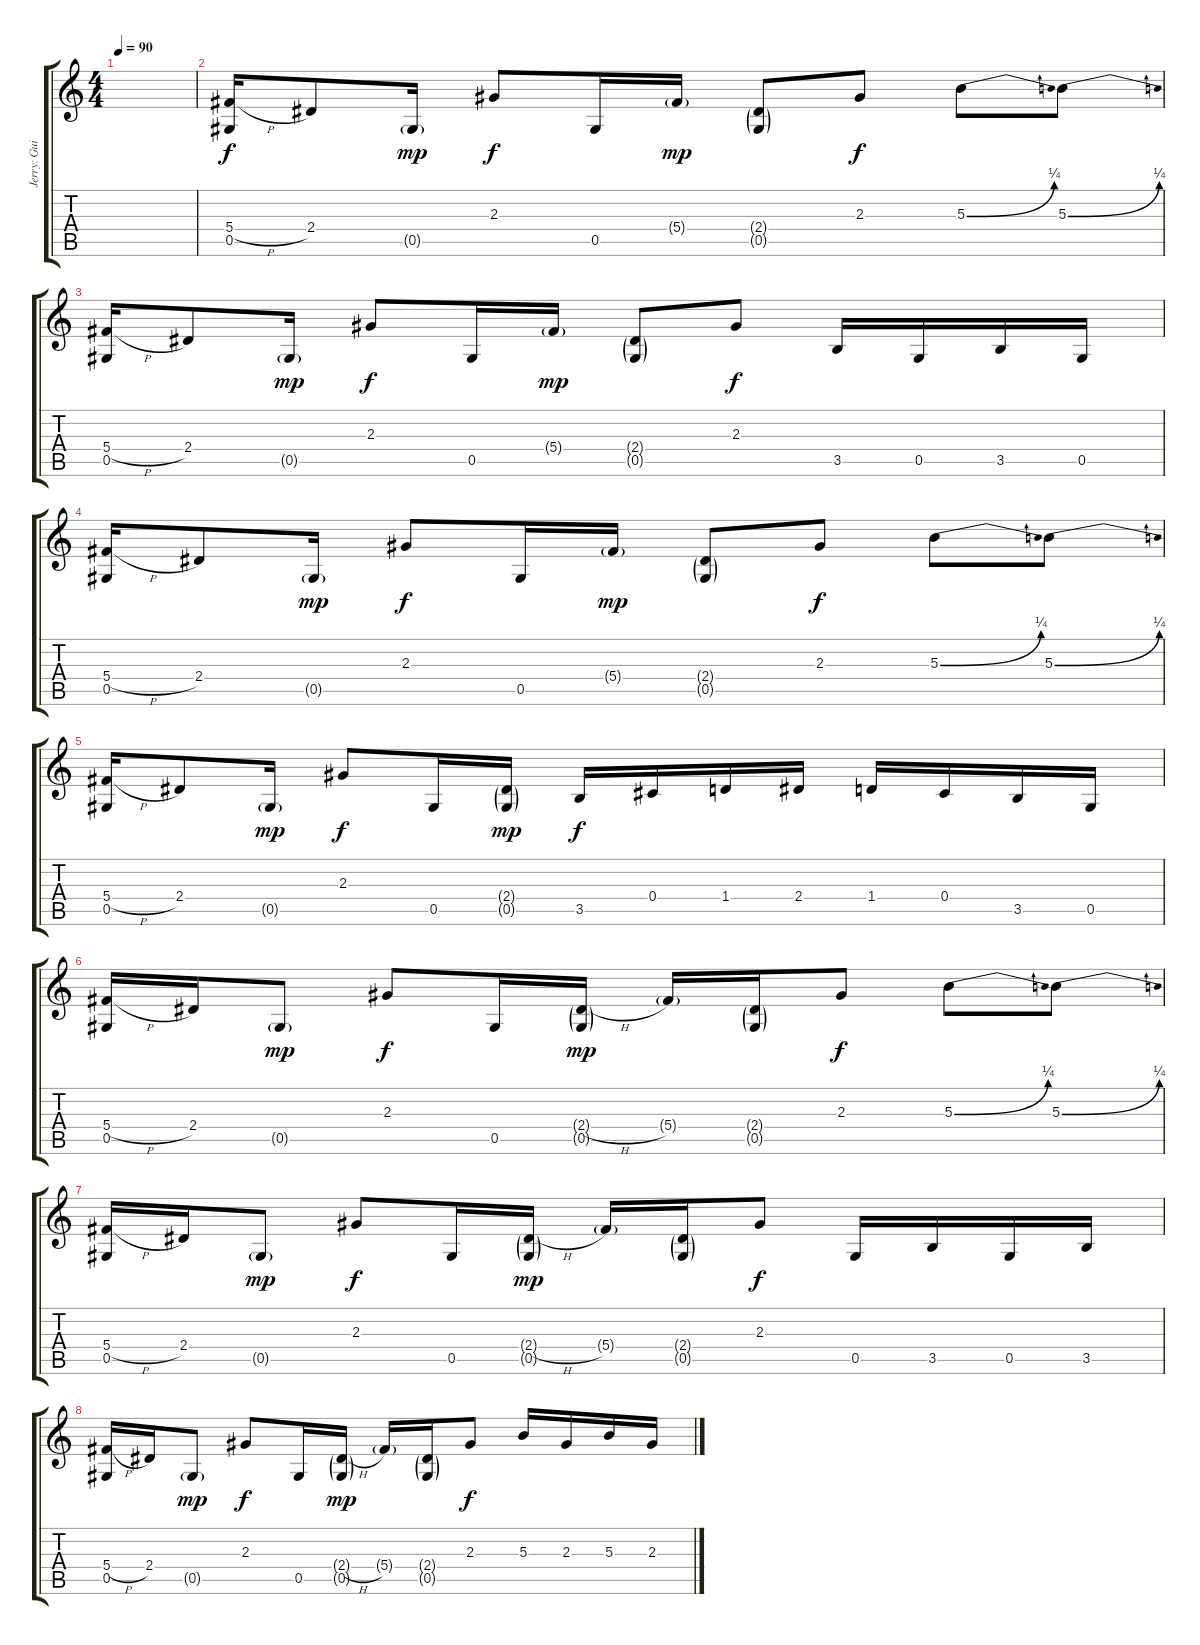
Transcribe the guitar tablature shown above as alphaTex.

\track ("Jerry: Guitar 1" "Jerry: Gui") {instrument distortionguitar}
\staff {score tabs}
\tuning (Eb4 Bb3 Gb3 Db3 Ab2 Db2) {hide}
\ts (4 4)
\tempo 90
\clef g2
\ks c
|
(5.4{h} 0.5).16 2.4.8 0.5{g}.16{dy mp} 2.3.8{dy f} 0.5.16 5.4{g}.16{dy mp} (2.4{g} 0.5{g}).8 2.3.8{dy f} 5.3{be (bend 0 0 60 1)}.8 5.3{be (bend 0 0 60 1)}.8 |
(5.4{h} 0.5).16 2.4.8 0.5{g}.16{dy mp} 2.3.8{dy f} 0.5.16 5.4{g}.16{dy mp} (2.4{g} 0.5{g}).8 2.3.8{dy f} 3.5.16 0.5.16 3.5.16 0.5.16 |
(5.4{h} 0.5).16 2.4.8 0.5{g}.16{dy mp} 2.3.8{dy f} 0.5.16 5.4{g}.16{dy mp} (2.4{g} 0.5{g}).8 2.3.8{dy f} 5.3{be (bend 0 0 60 1)}.8 5.3{be (bend 0 0 60 1)}.8 |
(5.4{h} 0.5).16 2.4.8 0.5{g}.16{dy mp} 2.3.8{dy f} 0.5.16 (2.4{g} 0.5{g}).16{dy mp} 3.5.16{dy f} 0.4.16 1.4.16 2.4.16 1.4.16 0.4.16 3.5.16 0.5.16 |
(5.4{h} 0.5).16 2.4.16 0.5{g}.8{dy mp} 2.3.8{dy f} 0.5.16 (2.4{h g} 0.5{g}).16{dy mp} 5.4{g}.16 (2.4{g} 0.5{g}).16 2.3.8{dy f} 5.3{be (bend 0 0 60 1)}.8 5.3{be (bend 0 0 60 1)}.8 |
(5.4{h} 0.5).16 2.4.16 0.5{g}.8{dy mp} 2.3.8{dy f} 0.5.16 (2.4{h g} 0.5{g}).16{dy mp} 5.4{g}.16 (2.4{g} 0.5{g}).16 2.3.8{dy f} 0.5.16 3.5.16 0.5.16 3.5.16 |
(5.4{h} 0.5).16 2.4.16 0.5{g}.8{dy mp} 2.3.8{dy f} 0.5.16 (2.4{h g} 0.5{g}).16{dy mp} 5.4{g}.16 (2.4{g} 0.5{g}).16 2.3.8{dy f} 5.3.16 2.3.16 5.3.16 2.3.16
